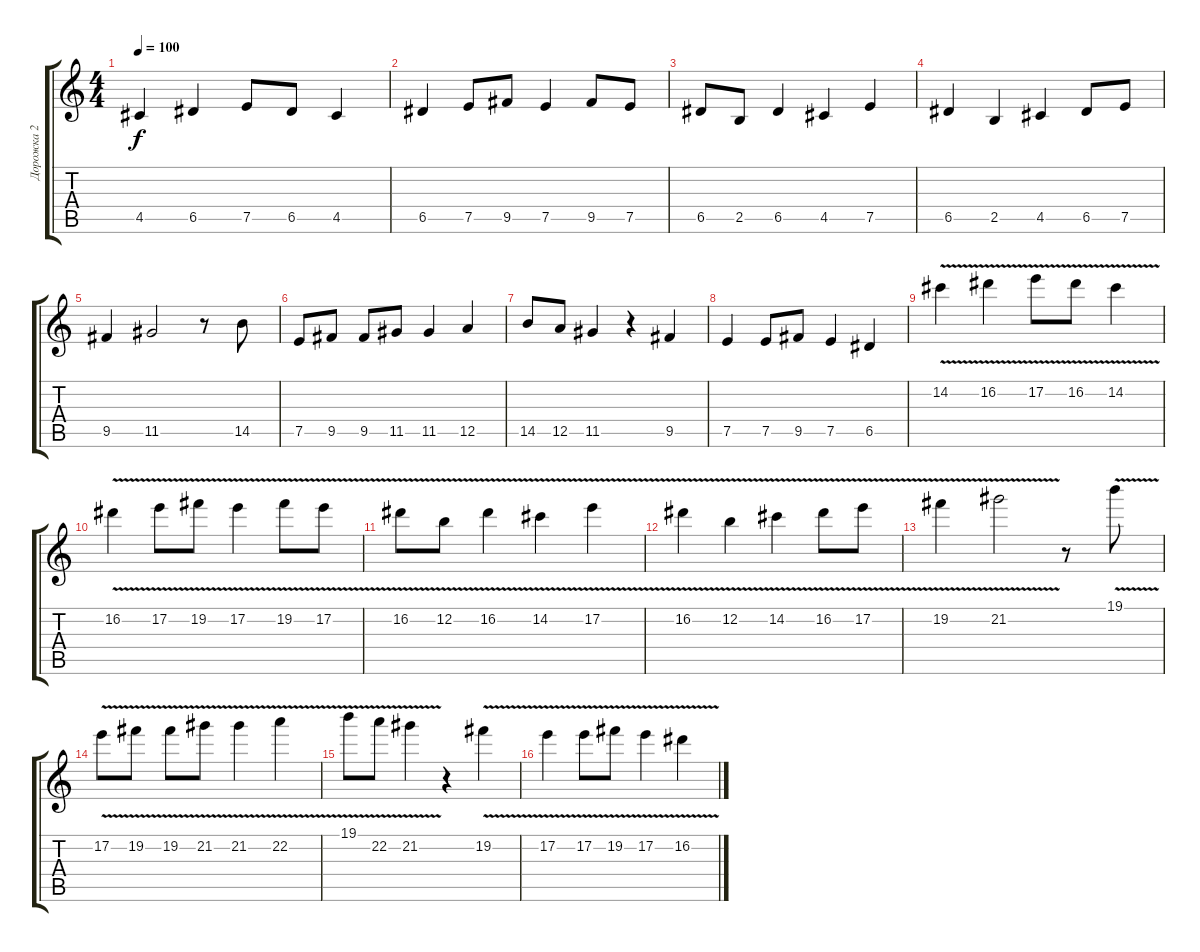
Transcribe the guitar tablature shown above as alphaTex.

\track ("Дорожка 2" "Дорожка 2") {instrument electricguitarclean}
\staff {score tabs}
\tuning (E4 B3 G3 D3 A2 E2) {hide}
\ts (4 4)
\tempo 100
\clef g2
\ks c
4.5.4{dy f} 6.5.4 7.5.8 6.5.8 4.5.4 |
6.5.4 7.5.8 9.5.8 7.5.4 9.5.8 7.5.8 |
6.5.8 2.5.8 6.5.4 4.5.4 7.5.4 |
6.5.4 2.5.4 4.5.4 6.5.8 7.5.8 |
9.5.4 11.5.2 r.8 14.5.8 |
7.5.8 9.5.8 9.5.8 11.5.8 11.5.4 12.5.4 |
14.5.8 12.5.8 11.5.4 r.4 9.5.4 |
7.5.4 7.5.8 9.5.8 7.5.4 6.5.4 |
14.2{v}.4 16.2{v}.4 17.2{v}.8 16.2{v}.8 14.2{v}.4 |
16.2{v}.4 17.2{v}.8 19.2{v}.8 17.2{v}.4 19.2{v}.8 17.2{v}.8 |
16.2{v}.8 12.2{v}.8 16.2{v}.4 14.2{v}.4 17.2{v}.4 |
16.2{v}.4 12.2{v}.4 14.2{v}.4 16.2{v}.8 17.2{v}.8 |
19.2{v}.4 21.2{v}.2 r.8 19.1{v}.8 |
17.2{v}.8 19.2{v}.8 19.2{v}.8 21.2{v}.8 21.2{v}.4 22.2{v}.4 |
19.1{v}.8 22.2{v}.8 21.2{v}.4 r.4 19.2{v}.4 |
17.2{v}.4 17.2{v}.8 19.2{v}.8 17.2{v}.4 16.2{v}.4
